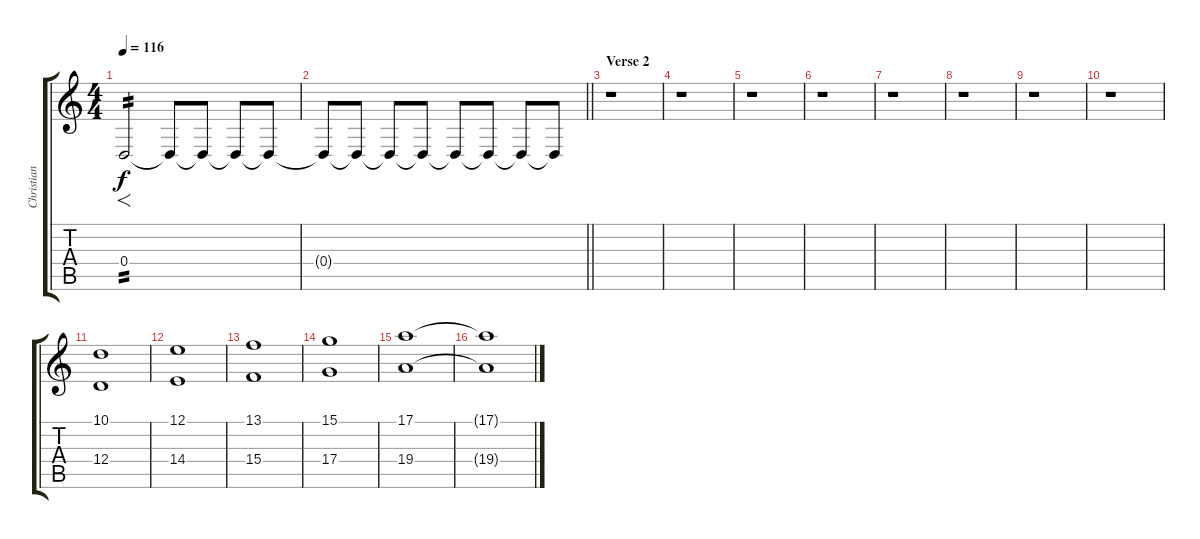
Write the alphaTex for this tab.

\track ("Christian Lorenz [Flake]" "Christian ") {instrument pad2warm}
\staff {score tabs}
\tuning (E4 B3 G3 D3 A2 E2) {hide}
\ts (4 4)
\tempo 116
\clef g2
\ks c
0.4.2{f tp 2 dy f volume 14 instrument lead1square} 0.4{t}.8{volume 3} 0.4{t}.8 0.4{t}.8 0.4{t}.8 |
\barLineRight lightlight
0.4{t}.8 0.4{t}.8 0.4{t}.8 0.4{t}.8 0.4{t}.8 0.4{t}.8 0.4{t}.8 0.4{t}.8 |
\section ("" "Verse 2")
r.1{volume 13} |
r.1 |
r.1 |
r.1 |
r.1 |
r.1 |
r.1 |
r.1 |
(10.1 12.4).1{volume 13 instrument pad2warm} |
(12.1 14.4).1 |
(13.1 15.4).1 |
(15.1 17.4).1 |
(17.1 19.4).1 |
(17.1{t} 19.4{t}).1
